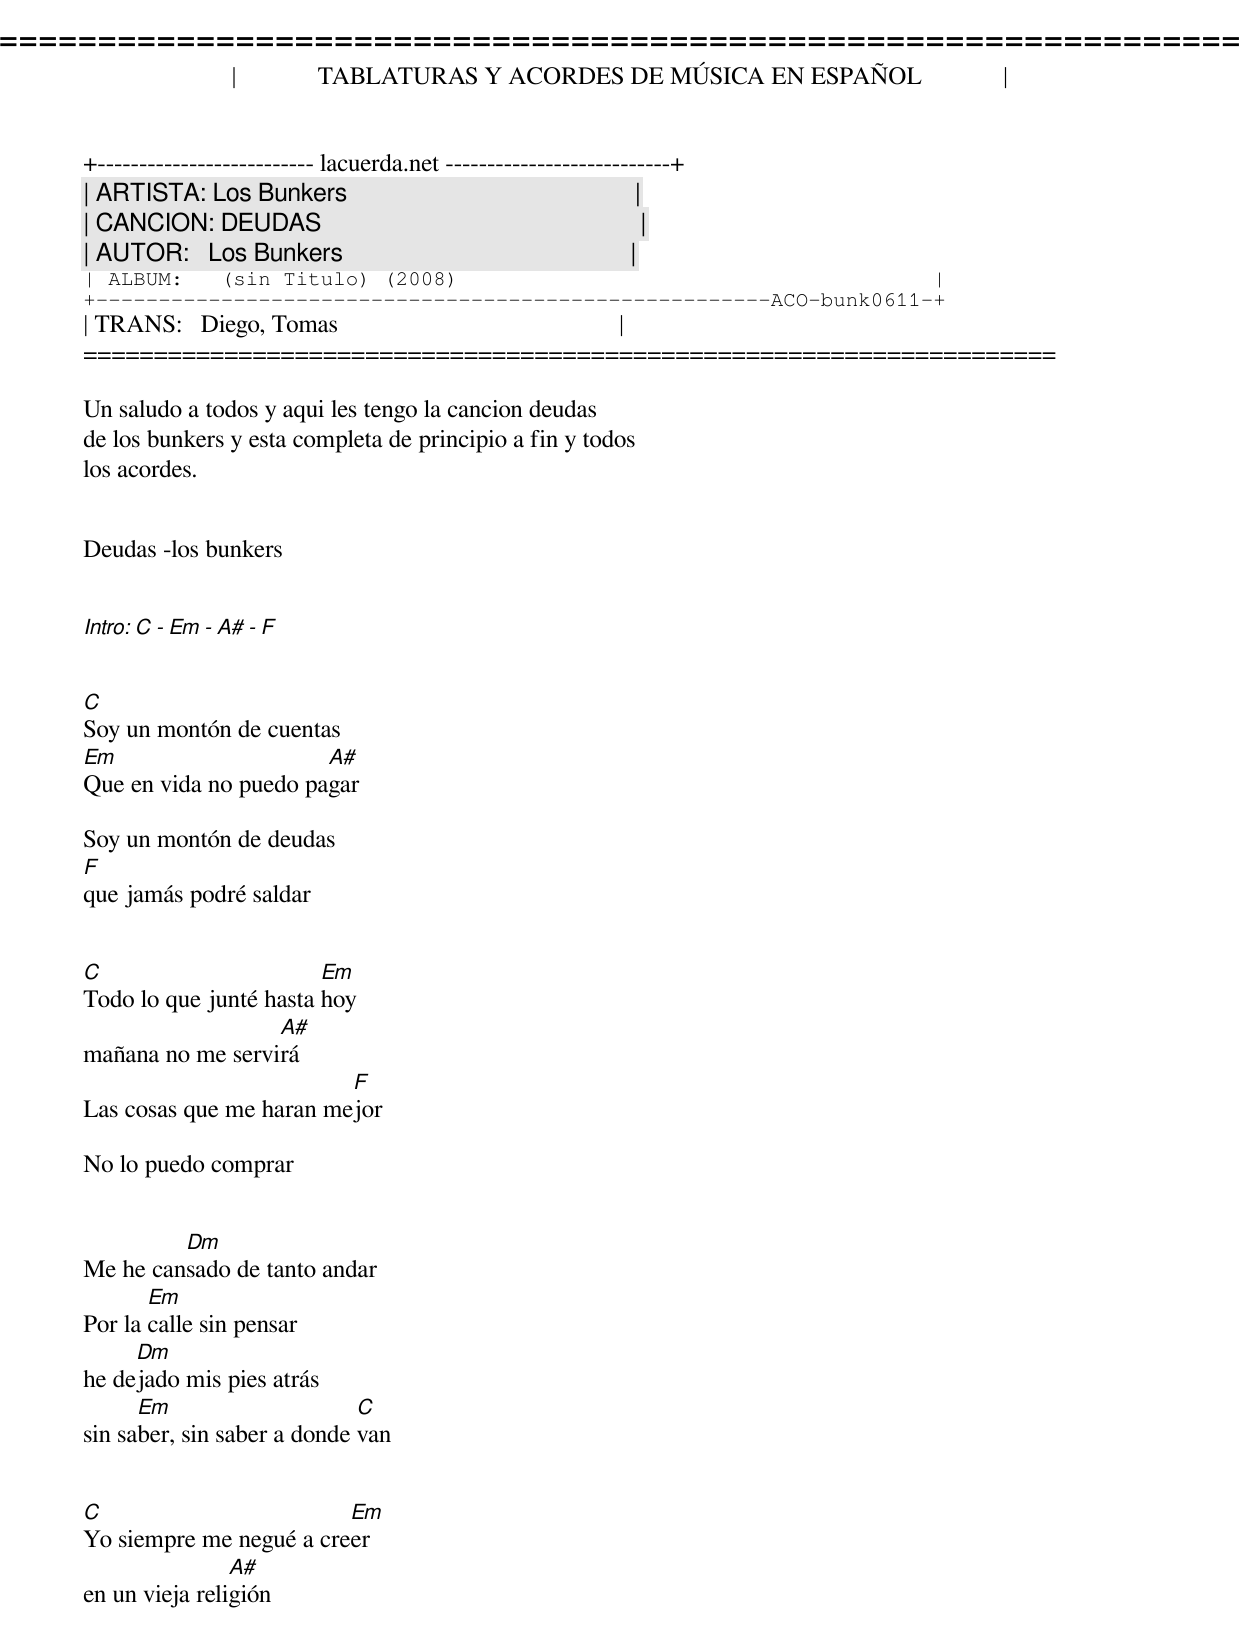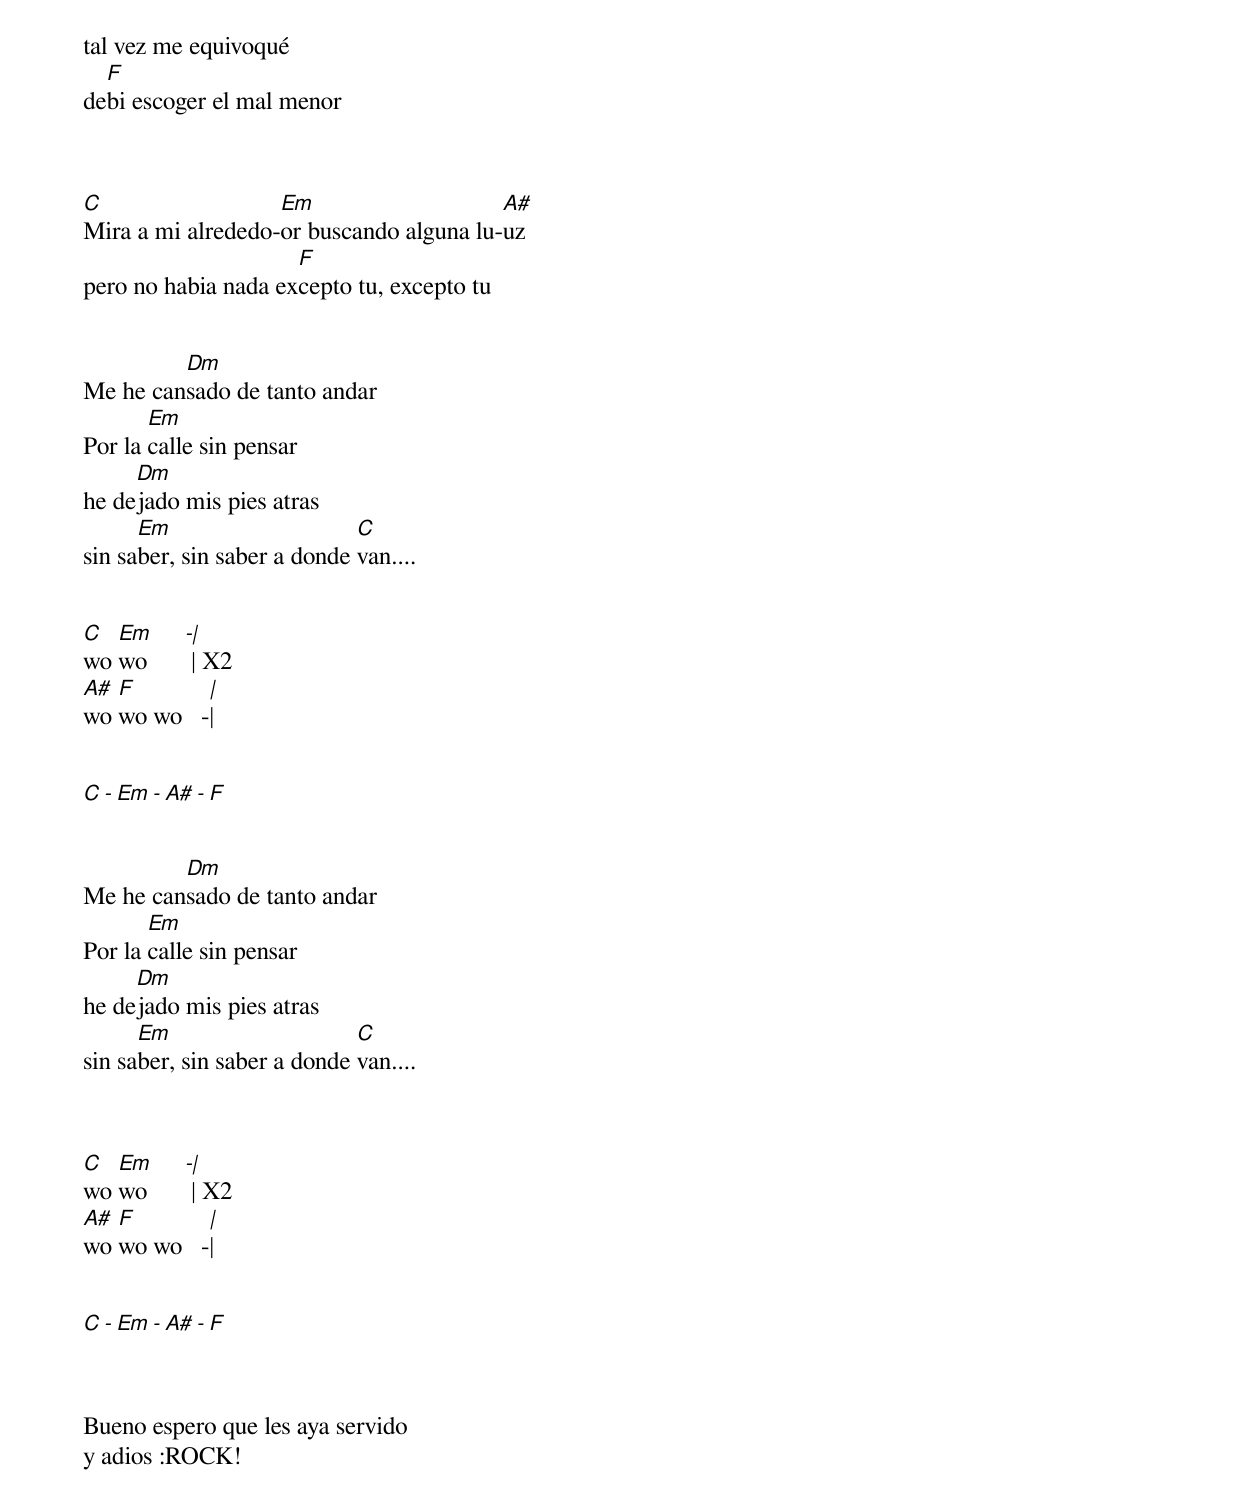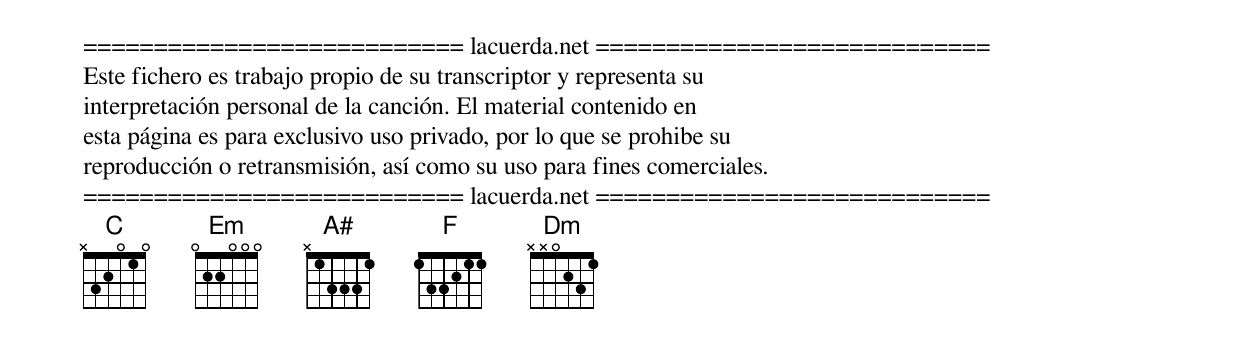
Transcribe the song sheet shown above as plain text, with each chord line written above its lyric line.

=====================================================================
|             TABLATURAS Y ACORDES DE MÚSICA EN ESPAÑOL             |
+-------------------------- lacuerda.net ---------------------------+
| ARTISTA: Los Bunkers                                              |
| CANCION: DEUDAS                                                   |
| AUTOR:   Los Bunkers                                              |
| ALBUM:   (sin Titulo) (2008)                                      |
+------------------------------------------------------ACO-bunk0611-+
| TRANS:   Diego, Tomas                                             |
=====================================================================

Un saludo a todos y aqui les tengo la cancion deudas
de los bunkers y esta completa de principio a fin y todos
los acordes.


Deudas -los bunkers


Intro: C - Em - A# - F


C
Soy un montón de cuentas
Em                     A#
Que en vida no puedo pagar

Soy un montón de deudas
F
que jamás podré saldar


C                       Em
Todo lo que junté hasta hoy
                  A#
mañana no me servirá
                         F
Las cosas que me haran mejor

No lo puedo comprar


         Dm
Me he cansado de tanto andar
       Em
Por la calle sin pensar
     Dm
he dejado mis pies atrás
      Em                     C
sin saber, sin saber a donde van


C                        Em
Yo siempre me negué a creer
                A#
en un vieja religión

tal vez me equivoqué
  F
debi escoger el mal menor



C                  Em                    A#
Mira a mi alrededo-or buscando alguna lu-uz
                     F
pero no habia nada excepto tu, excepto tu


         Dm
Me he cansado de tanto andar
       Em
Por la calle sin pensar
     Dm
he dejado mis pies atras
      Em                     C
sin saber, sin saber a donde van....


C  Em      -|
wo wo       | X2
A# F        |
wo wo wo   -|


C - Em - A# - F


         Dm
Me he cansado de tanto andar
       Em
Por la calle sin pensar
     Dm
he dejado mis pies atras
      Em                     C
sin saber, sin saber a donde van....



C  Em      -|
wo wo       | X2
A# F        |
wo wo wo   -|


C - Em - A# - F



Bueno espero que les aya servido
y adios :ROCK!


=========================== lacuerda.net ============================
Este fichero es trabajo propio de su transcriptor y representa su
interpretación personal de la canción. El material contenido en
esta página es para exclusivo uso privado, por lo que se prohibe su
reproducción o retransmisión, así como su uso para fines comerciales.
=========================== lacuerda.net ============================
